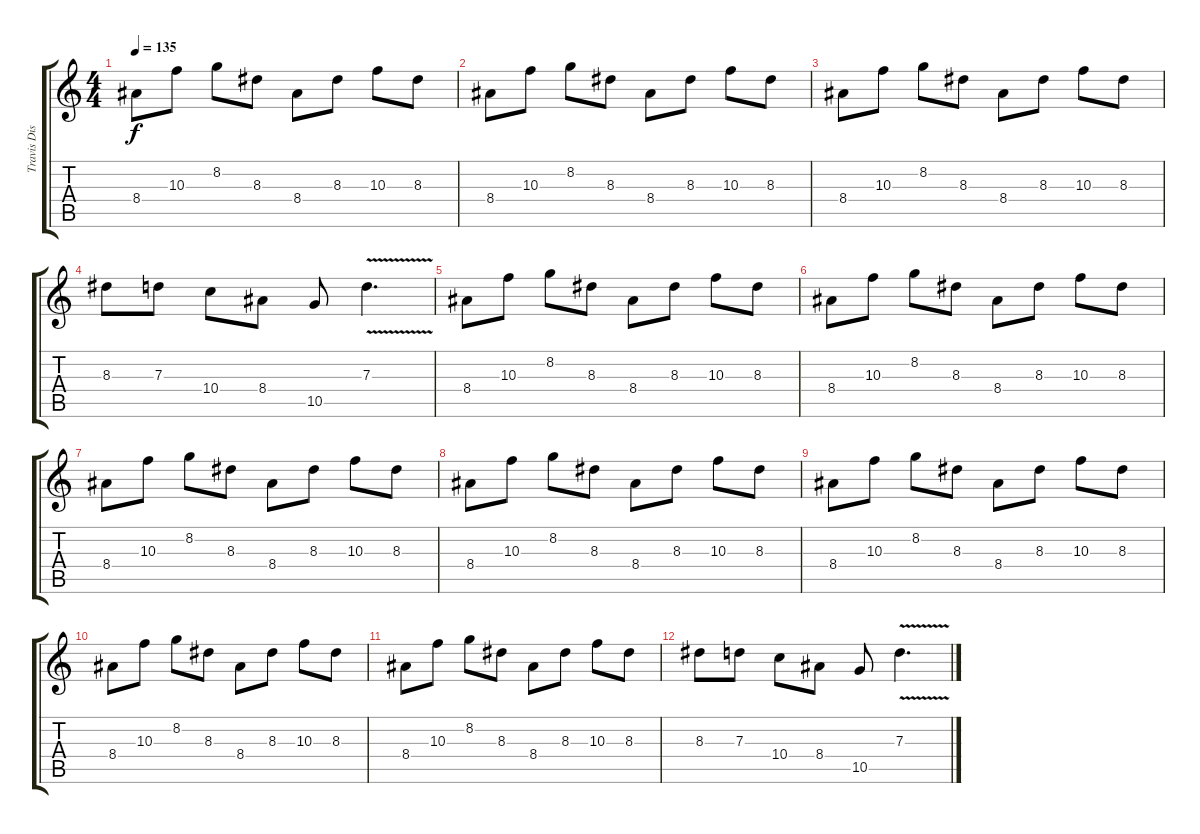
\track ("Travis Distortion" "Travis Dis") {instrument distortionguitar}
\staff {score tabs}
\tuning (E4 B3 G3 D3 A2 E2) {hide}
\ts (4 4)
\tempo 135
\clef g2
\ks c
8.4.8{dy f} 10.3.8 8.2.8 8.3.8 8.4.8 8.3.8 10.3.8 8.3.8 |
8.4.8 10.3.8 8.2.8 8.3.8 8.4.8 8.3.8 10.3.8 8.3.8 |
8.4.8 10.3.8 8.2.8 8.3.8 8.4.8 8.3.8 10.3.8 8.3.8 |
8.3.8 7.3.8 10.4.8 8.4.8 10.5.8 7.3{v}.4{d} |
8.4.8 10.3.8 8.2.8 8.3.8 8.4.8 8.3.8 10.3.8 8.3.8 |
8.4.8 10.3.8 8.2.8 8.3.8 8.4.8 8.3.8 10.3.8 8.3.8 |
8.4.8 10.3.8 8.2.8 8.3.8 8.4.8 8.3.8 10.3.8 8.3.8 |
8.4.8 10.3.8 8.2.8 8.3.8 8.4.8 8.3.8 10.3.8 8.3.8 |
8.4.8 10.3.8 8.2.8 8.3.8 8.4.8 8.3.8 10.3.8 8.3.8 |
8.4.8 10.3.8 8.2.8 8.3.8 8.4.8 8.3.8 10.3.8 8.3.8 |
8.4.8 10.3.8 8.2.8 8.3.8 8.4.8 8.3.8 10.3.8 8.3.8 |
8.3.8 7.3.8 10.4.8 8.4.8 10.5.8 7.3{v}.4{d}
